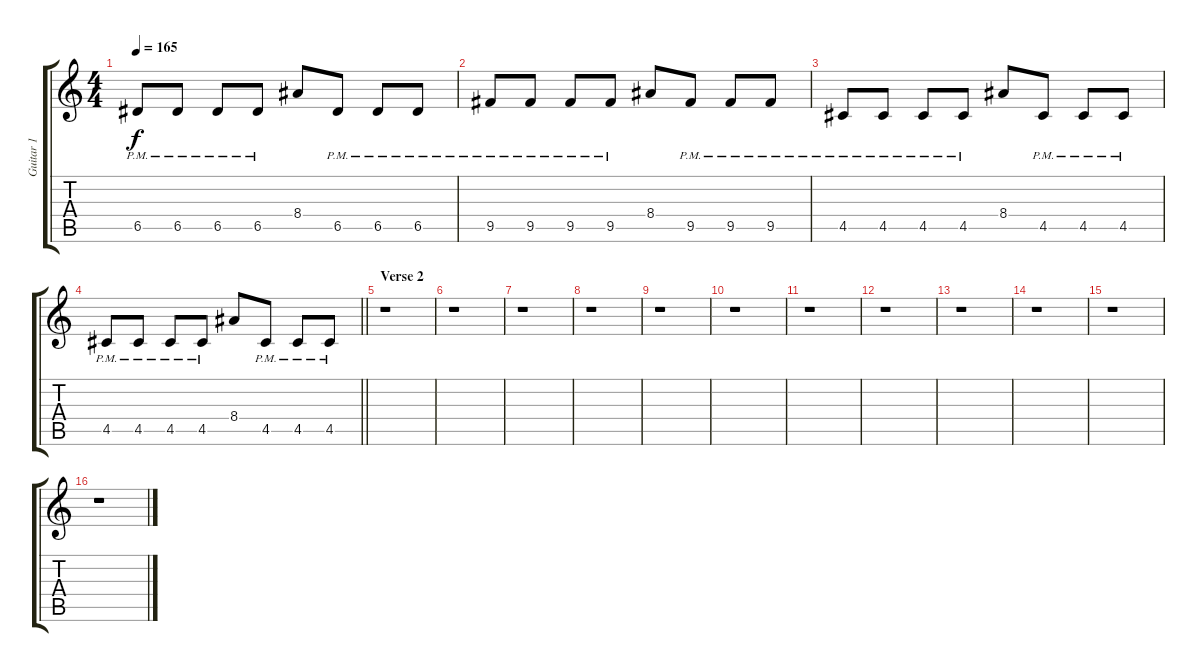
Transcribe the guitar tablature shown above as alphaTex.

\track ("Guitar 1" "Guitar 1") {instrument distortionguitar}
\staff {score tabs}
\tuning (E4 B3 G3 D3 A2 E2) {hide}
\ts (4 4)
\tempo 165
\clef g2
\ks c
6.5{pm}.8{dy f} 6.5{pm}.8 6.5{pm}.8 6.5{pm}.8 8.4.8 6.5{pm}.8 6.5{pm}.8 6.5{pm}.8 |
9.5{pm}.8 9.5{pm}.8 9.5{pm}.8 9.5{pm}.8 8.4.8 9.5{pm}.8 9.5{pm}.8 9.5{pm}.8 |
4.5{pm}.8 4.5{pm}.8 4.5{pm}.8 4.5{pm}.8 8.4.8 4.5{pm}.8 4.5{pm}.8 4.5{pm}.8 |
\barLineRight lightlight
4.5{pm}.8 4.5{pm}.8 4.5{pm}.8 4.5{pm}.8 8.4.8 4.5{pm}.8 4.5{pm}.8 4.5{pm}.8 |
\section ("" "Verse 2")
r.1 |
r.1 |
r.1 |
r.1 |
r.1 |
r.1 |
r.1 |
r.1 |
r.1 |
r.1 |
r.1 |
r.1
